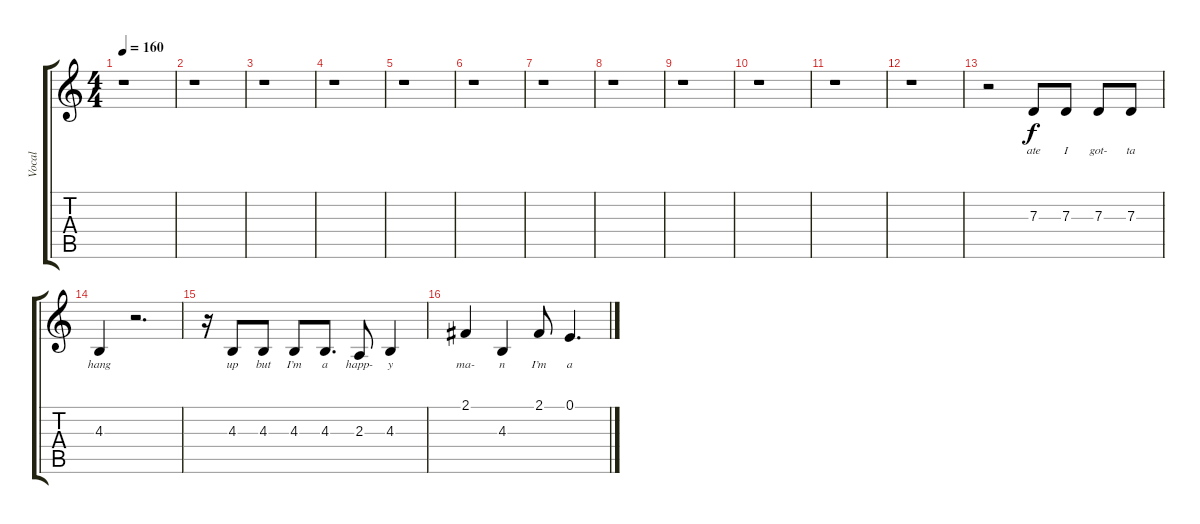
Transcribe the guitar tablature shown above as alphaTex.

\track ("Vocal" "Vocal") {instrument tenorsax}
\staff {score tabs}
\tuning (E4 B3 G3 D3 A2 E2) {hide}
\ts (4 4)
\tempo 160
\clef g2
\ks c
r.1{dy f} |
r.1 |
r.1 |
r.1 |
r.1 |
r.1 |
r.1 |
r.1 |
r.1 |
r.1 |
r.1 |
r.1 |
r.2 7.3.8{lyrics (0 "ate") lyrics (1 "") lyrics (2 "") lyrics (3 "") lyrics (4 "")} 7.3.8{lyrics (0 "I") lyrics (1 "") lyrics (2 "") lyrics (3 "") lyrics (4 "")} 7.3.8{lyrics (0 "got-") lyrics (1 "") lyrics (2 "") lyrics (3 "") lyrics (4 "")} 7.3.8{lyrics (0 "ta") lyrics (1 "") lyrics (2 "") lyrics (3 "") lyrics (4 "")} |
4.3.4{lyrics (0 "hang") lyrics (1 "") lyrics (2 "") lyrics (3 "") lyrics (4 "")} r.2{d} |
r.16 4.3.8{lyrics (0 "up") lyrics (1 "") lyrics (2 "") lyrics (3 "") lyrics (4 "")} 4.3.8{lyrics (0 "but") lyrics (1 "") lyrics (2 "") lyrics (3 "") lyrics (4 "")} 4.3.8{lyrics (0 "I’m") lyrics (1 "") lyrics (2 "") lyrics (3 "") lyrics (4 "")} 4.3.8{d lyrics (0 "a") lyrics (1 "") lyrics (2 "") lyrics (3 "") lyrics (4 "")} 2.3.8{lyrics (0 "happ-") lyrics (1 "") lyrics (2 "") lyrics (3 "") lyrics (4 "")} 4.3.4{lyrics (0 "y") lyrics (1 "") lyrics (2 "") lyrics (3 "") lyrics (4 "")} |
2.1.4{lyrics (0 "ma-") lyrics (1 "") lyrics (2 "") lyrics (3 "") lyrics (4 "")} 4.3.4{lyrics (0 "n") lyrics (1 "") lyrics (2 "") lyrics (3 "") lyrics (4 "")} 2.1.8{lyrics (0 "I’m") lyrics (1 "") lyrics (2 "") lyrics (3 "") lyrics (4 "")} 0.1.4{d lyrics (0 "a") lyrics (1 "") lyrics (2 "") lyrics (3 "") lyrics (4 "")}
